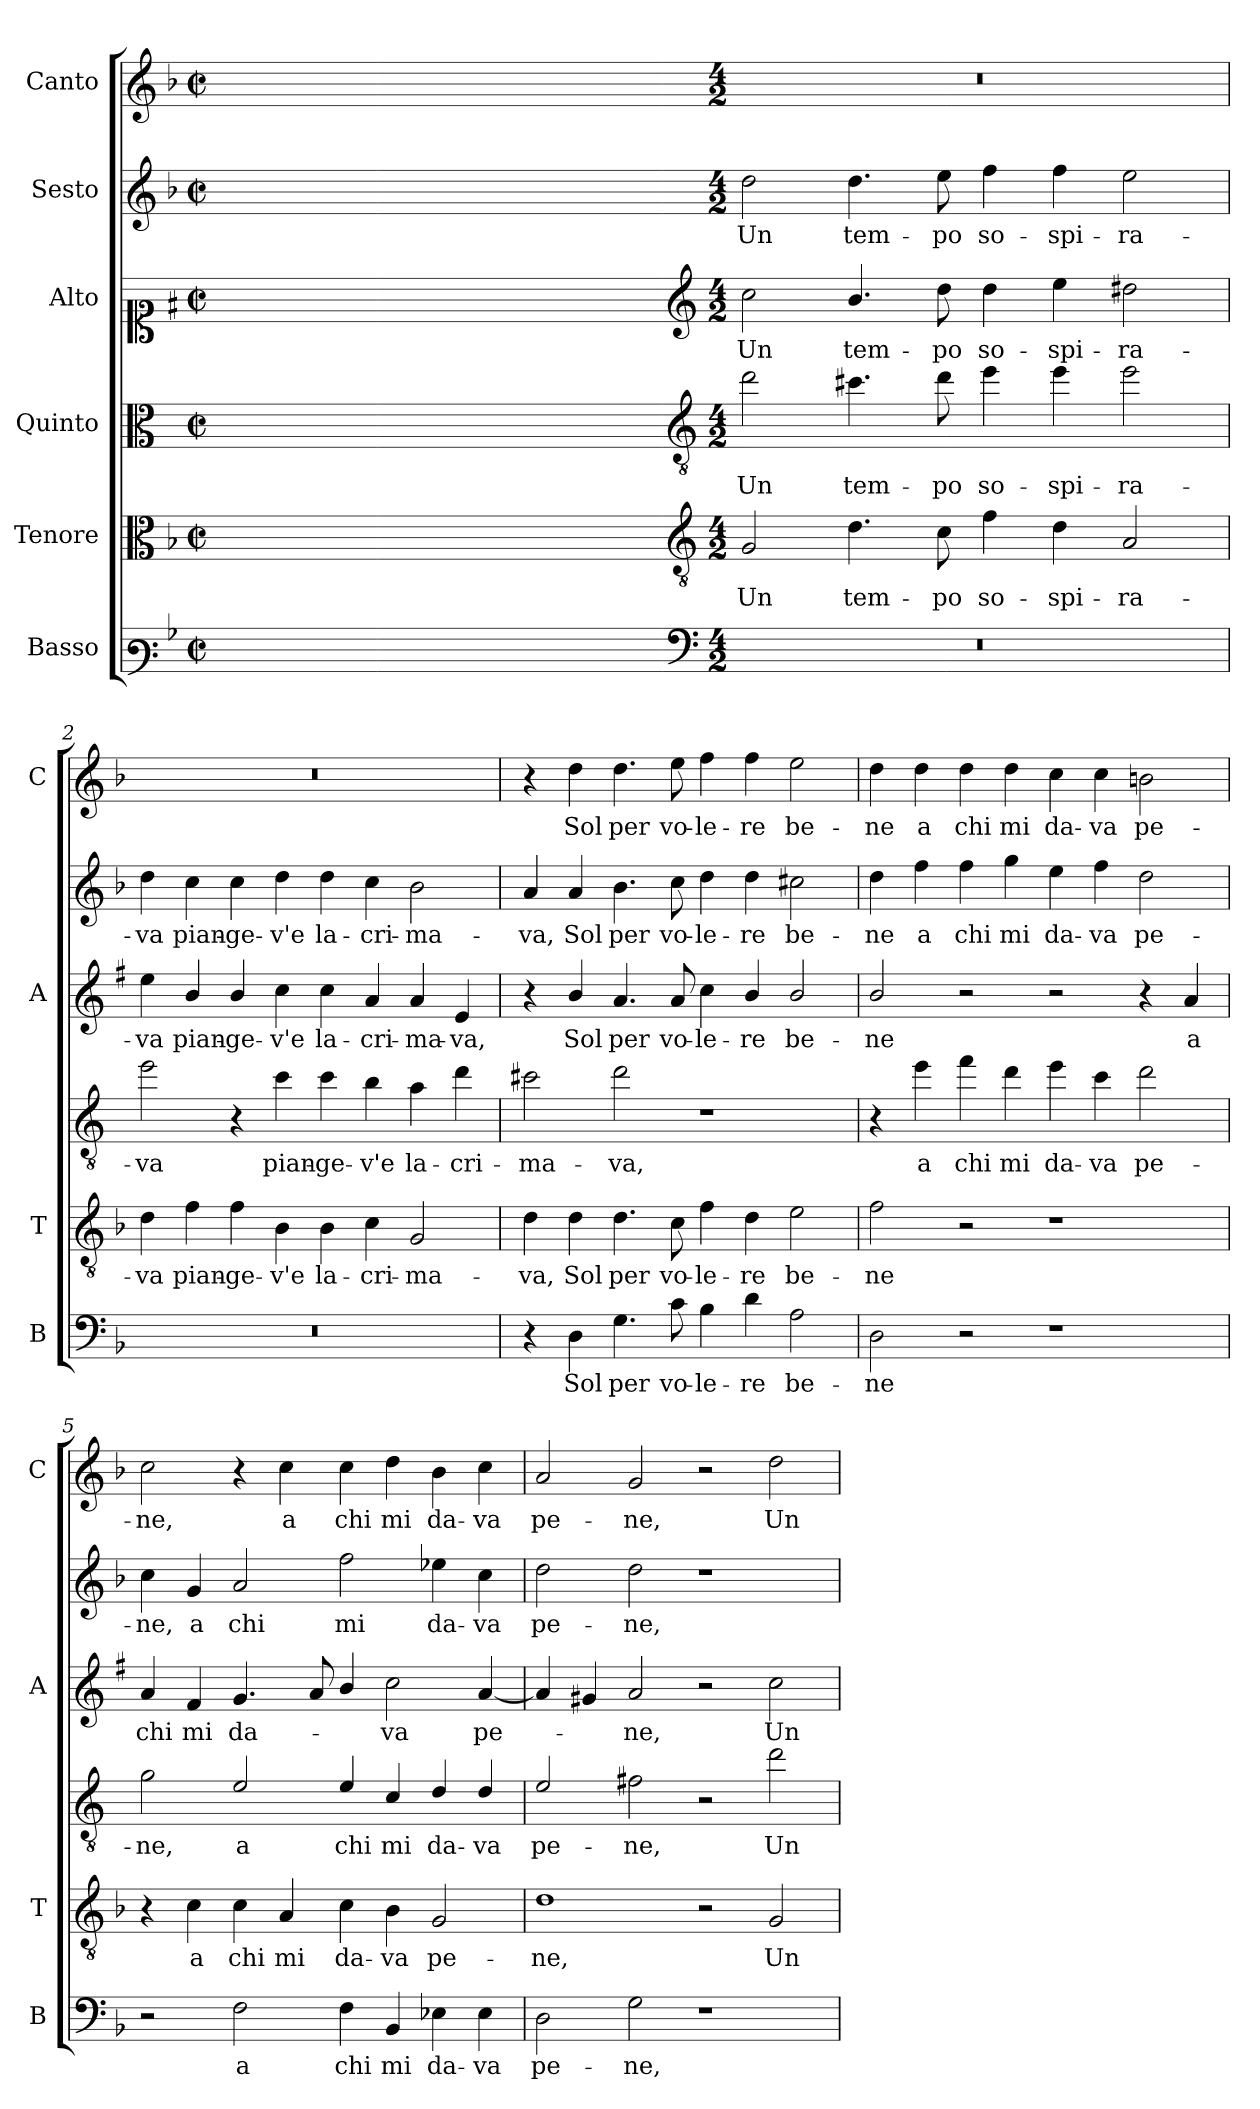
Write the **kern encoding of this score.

**kern	**text	**kern	**text	**kern	**text	**kern	**text	**kern	**text	**kern	**text
*part6	*part6	*part5	*part5	*part4	*part4	*part3	*part3	*part2	*part2	*part1	*part1
*staff6	*staff6	*staff5	*staff5	*staff4	*staff4	*staff3	*staff3	*staff2	*staff2	*staff1	*staff1
*I"Basso	*	*I"Tenore	*	*I"Quinto	*	*I"Alto	*	*I"Sesto	*	*I"Canto	*
*I'B	*	*I'T	*	*	*	*I'A	*	*	*	*I'C	*
*clefF3	*	*clefC3	*	*clefC3	*	*clefC1	*	*clefG2	*	*clefG2	*
*	*	*	*	*ITrd4c7	*	*ITrd1c2	*	*	*	*	*
*k[b-]	*	*k[b-]	*	*k[b-]	*	*k[b-]	*	*k[b-]	*	*k[b-]	*
*F:	*	*F:	*	*F:	*	*F:	*	*F:	*	*F:	*
*M2/2	*	*M2/2	*	*M2/2	*	*M2/2	*	*M2/2	*	*M2/2	*
*met(c|)	*	*met(c|)	*	*met(c|)	*	*met(c|)	*	*met(c|)	*	*met(c|)	*
=	=	=	=	=	=	=	=	=	=	=	=
1ryy	.	1ryy	.	1ryy	.	1ryy	.	1ryy	.	1ryy	.
=1X-	=1X-	=1X-	=1X-	=1X-	=1X-	=1X-	=1X-	=1X-	=1X-	=1X-	=1X-
4ryy	.	4ryy	.	4ryy	.	4ryy	.	4ryy	.	4ryy	.
4ryy	.	4ryy	.	4ryy	.	4ryy	.	4ryy	.	4ryy	.
4ryy	.	4ryy	.	4ryy	.	4ryy	.	4ryy	.	4ryy	.
4ryy	.	4ryy	.	4ryy	.	4ryy	.	4ryy	.	4ryy	.
=1-	=1-	=1-	=1-	=1-	=1-	=1-	=1-	=1-	=1-	=1-	=1-
*clefF4	*	*clefGv2	*	*clefGv2	*	*clefG2	*	*	*	*	*
*M4/2	*	*M4/2	*	*M4/2	*	*M4/2	*	*M4/2	*	*M4/2	*
!	!	!	!LO:LY:b	!	!LO:LY:b	!	!LO:LY:b	!	!LO:LY:b	!	!
0r	.	2G/	Un	2g\	Un	2b-\	Un	2dd\	Un	0r	.
!	!	!	!LO:LY:b	!	!LO:LY:b	!	!LO:LY:b	!	!LO:LY:b	!	!
.	.	4.d\	tem-	4.f#X\	tem-	4.a/	tem-	4.dd\	tem-	.	.
!	!	!	!LO:LY:b	!	!LO:LY:b	!	!LO:LY:b	!	!LO:LY:b	!	!
.	.	8c\	-po	8g\	-po	8cc\	-po	8ee\	-po	.	.
!	!	!	!LO:LY:b	!	!LO:LY:b	!	!LO:LY:b	!	!LO:LY:b	!	!
.	.	4f\	so-	4a\	so-	4cc\	so-	4ff\	so-	.	.
!	!	!	!LO:LY:b	!	!LO:LY:b	!	!LO:LY:b	!	!LO:LY:b	!	!
.	.	4d\	-spi-	4a\	-spi-	4dd\	-spi-	4ff\	-spi-	.	.
!	!	!	!LO:LY:b	!	!LO:LY:b	!	!LO:LY:b	!	!LO:LY:b	!	!
.	.	2A/	-ra-	2a\	-ra-	2cc#X\	-ra-	2ee\	-ra-	.	.
=2	=2	=2	=2	=2	=2	=2	=2	=2	=2	=2	=2
!	!	!	!LO:LY:b	!	!LO:LY:b	!	!LO:LY:b	!	!LO:LY:b	!	!
0r	.	4d\	-va	2a\	-va	4dd\	-va	4dd\	-va	0r	.
!	!	!	!LO:LY:b	!	!	!	!LO:LY:b	!	!LO:LY:b	!	!
.	.	4f\	pian-	.	.	4a/	pian-	4cc\	pian-	.	.
!	!	!	!LO:LY:b	!	!	!	!LO:LY:b	!	!LO:LY:b	!	!
.	.	4f\	-ge-	4r	.	4a/	-ge-	4cc\	-ge-	.	.
!	!	!	!LO:LY:b	!	!LO:LY:b	!	!LO:LY:b	!	!LO:LY:b	!	!
.	.	4B-\	-v'e	4f\	pian-	4b-\	-v'e	4dd\	-v'e	.	.
!	!	!	!LO:LY:b	!	!LO:LY:b	!	!LO:LY:b	!	!LO:LY:b	!	!
.	.	4B-\	la-	4f\	-ge-	4b-\	la-	4dd\	la-	.	.
!	!	!	!LO:LY:b	!	!LO:LY:b	!	!LO:LY:b	!	!LO:LY:b	!	!
.	.	4c\	-cri-	4e\	-v'e	4g/	-cri-	4cc\	-cri-	.	.
!	!	!	!LO:LY:b	!	!LO:LY:b	!	!LO:LY:b	!	!LO:LY:b	!	!
.	.	2G/	-ma-	4d\	la-	4g/	-ma-	2b-\	-ma-	.	.
!	!	!	!	!	!LO:LY:b	!	!LO:LY:b	!	!	!	!
.	.	.	.	4g\	-cri-	4d/	-va,	.	.	.	.
=3	=3	=3	=3	=3	=3	=3	=3	=3	=3	=3	=3
!	!	!	!LO:LY:b	!	!LO:LY:b	!	!	!	!LO:LY:b	!	!
4r	.	4d\	-va,	2f#X\	-ma-	4r	.	4a/	-va,	4r	.
!	!LO:LY:b	!	!LO:LY:b	!	!	!	!LO:LY:b	!	!LO:LY:b	!	!LO:LY:b
4D\	Sol	4d\	Sol	.	.	4a/	Sol	4a/	Sol	4dd\	Sol
!	!LO:LY:b	!	!LO:LY:b	!	!LO:LY:b	!	!LO:LY:b	!	!LO:LY:b	!	!LO:LY:b
4.G\	per	4.d\	per	2g\	-va,	4.g/	per	4.b-\	per	4.dd\	per
!	!LO:LY:b	!	!LO:LY:b	!	!	!	!LO:LY:b	!	!LO:LY:b	!	!LO:LY:b
8c\	vo-	8c\	vo-	.	.	8g/	vo-	8cc\	vo-	8ee\	vo-
!	!LO:LY:b	!	!LO:LY:b	!	!	!	!LO:LY:b	!	!LO:LY:b	!	!LO:LY:b
4B-\	-le-	4f\	-le-	1r	.	4b-\	-le-	4dd\	-le-	4ff\	-le-
!	!LO:LY:b	!	!LO:LY:b	!	!	!	!LO:LY:b	!	!LO:LY:b	!	!LO:LY:b
4d\	-re	4d\	-re	.	.	4a/	-re	4dd\	-re	4ff\	-re
!	!LO:LY:b	!	!LO:LY:b	!	!	!	!LO:LY:b	!	!LO:LY:b	!	!LO:LY:b
2A\	be-	2e\	be-	.	.	2a/	be-	2cc#X\	be-	2ee\	be-
!!LO:LB:g=z
=4	=4	=4	=4	=4	=4	=4	=4	=4	=4	=4	=4
!	!LO:LY:b	!	!LO:LY:b	!	!	!	!LO:LY:b	!	!LO:LY:b	!	!LO:LY:b
2D\	-ne	2f\	-ne	4r	.	2a/	-ne	4dd\	-ne	4dd\	-ne
!	!	!	!	!	!LO:LY:b	!	!	!	!LO:LY:b	!	!LO:LY:b
.	.	.	.	4a\	a	.	.	4ff\	a	4dd\	a
!	!	!	!	!	!LO:LY:b	!	!	!	!LO:LY:b	!	!LO:LY:b
2r	.	2r	.	4b-\	chi	2r	.	4ff\	chi	4dd\	chi
!	!	!	!	!	!LO:LY:b	!	!	!	!LO:LY:b	!	!LO:LY:b
.	.	.	.	4g\	mi	.	.	4gg\	mi	4dd\	mi
!	!	!	!	!	!LO:LY:b	!	!	!	!LO:LY:b	!	!LO:LY:b
1r	.	1r	.	4a\	da-	2r	.	4ee\	da-	4cc\	da-
!	!	!	!	!	!LO:LY:b	!	!	!	!LO:LY:b	!	!LO:LY:b
.	.	.	.	4f\	-va	.	.	4ff\	-va	4cc\	-va
!	!	!	!	!	!LO:LY:b	!	!	!	!LO:LY:b	!	!LO:LY:b
.	.	.	.	2g\	pe-	4r	.	2dd\	pe-	2bn\	pe-
!	!	!	!	!	!	!	!LO:LY:b	!	!	!	!
.	.	.	.	.	.	4g/	a	.	.	.	.
=5	=5	=5	=5	=5	=5	=5	=5	=5	=5	=5	=5
!	!	!	!	!	!LO:LY:b	!	!LO:LY:b	!	!LO:LY:b	!	!LO:LY:b
2r	.	4r	.	2c\	-ne,	4g/	chi	4cc\	-ne,	2cc\	-ne,
!	!	!	!LO:LY:b	!	!	!	!LO:LY:b	!	!LO:LY:b	!	!
.	.	4c\	a	.	.	4e/	mi	4g/	a	.	.
!	!LO:LY:b	!	!LO:LY:b	!	!LO:LY:b	!	!LO:LY:b	!	!LO:LY:b	!	!
2F\	a	4c\	chi	2A/	a	4.f/	da-	2a/	chi	4r	.
!	!	!	!LO:LY:b	!	!	!	!	!	!	!	!LO:LY:b
.	.	4A/	mi	.	.	.	.	.	.	4cc\	a
.	.	.	.	.	.	8g/	.	.	.	.	.
!	!LO:LY:b	!	!LO:LY:b	!	!LO:LY:b	!	!	!	!LO:LY:b	!	!LO:LY:b
4F\	chi	4c\	da-	4A/	chi	4a/	.	2ff\	mi	4cc\	chi
!	!LO:LY:b	!	!LO:LY:b	!	!LO:LY:b	!	!LO:LY:b	!	!	!	!LO:LY:b
4BB-/	mi	4B-\	-va	4F/	mi	2b-\	-va	.	.	4dd\	mi
!	!LO:LY:b	!	!LO:LY:b	!	!LO:LY:b	!	!	!	!LO:LY:b	!	!LO:LY:b
4E-X\	da-	2G/	pe-	4G/	da-	.	.	4ee-X\	da-	4b-\	da-
!	!LO:LY:b	!	!	!	!LO:LY:b	!	!LO:LY:b	!	!LO:LY:b	!	!LO:LY:b
4E-\	-va	.	.	4G/	-va	[4g/	pe-	4cc\	-va	4cc\	-va
=6	=6	=6	=6	=6	=6	=6	=6	=6	=6	=6	=6
!	!LO:LY:b	!	!LO:LY:b	!	!LO:LY:b	!	!	!	!LO:LY:b	!	!LO:LY:b
2D\	pe-	1d	-ne,	2A/	pe-	4g/]	.	2dd\	pe-	2a/	pe-
.	.	.	.	.	.	4f#X/	.	.	.	.	.
!	!LO:LY:b	!	!	!	!LO:LY:b	!	!LO:LY:b	!	!LO:LY:b	!	!LO:LY:b
2G\	-ne,	.	.	2Bn\	-ne,	2g/	-ne,	2dd\	-ne,	2g/	-ne,
1r	.	2r	.	2r	.	2r	.	1r	.	2r	.
!	!	!	!LO:LY:b	!	!LO:LY:b	!	!LO:LY:b	!	!	!	!LO:LY:b
.	.	2G/	Un	2g\	Un	2b-\	Un	.	.	2dd\	Un
=	=	=	=	=	=	=	=	=	=	=	=
*-	*-	*-	*-	*-	*-	*-	*-	*-	*-	*-	*-
